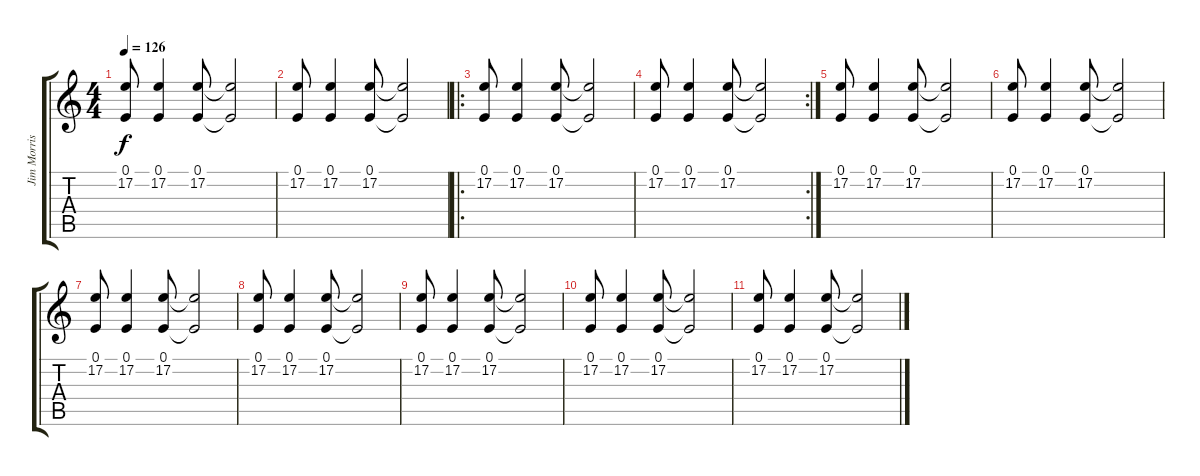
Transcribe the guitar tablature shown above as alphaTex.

\track ("Jim Morrison" "Jim Morris") {instrument lead8bassandlead}
\staff {score tabs}
\tuning (E4 B3 G3 D3 A2 E2) {hide}
\ts (4 4)
\tempo 126
\clef g2
\ks c
(0.1 17.2).8{dy f} (0.1 17.2).4 (0.1 17.2).8 (0.1{t} 17.2{t}).2 |
(0.1 17.2).8 (0.1 17.2).4 (0.1 17.2).8 (0.1{t} 17.2{t}).2{volume 10} |
\ro
(0.1 17.2).8 (0.1 17.2).4 (0.1 17.2).8 (0.1{t} 17.2{t}).2 |
\rc 2
(0.1 17.2).8 (0.1 17.2).4 (0.1 17.2).8 (0.1{t} 17.2{t}).2 |
(0.1 17.2).8{volume 7} (0.1 17.2).4 (0.1 17.2).8 (0.1{t} 17.2{t}).2 |
(0.1 17.2).8 (0.1 17.2).4 (0.1 17.2).8 (0.1{t} 17.2{t}).2 |
(0.1 17.2).8{volume 0} (0.1 17.2).4 (0.1 17.2).8 (0.1{t} 17.2{t}).2 |
(0.1 17.2).8 (0.1 17.2).4 (0.1 17.2).8 (0.1{t} 17.2{t}).2 |
(0.1 17.2).8 (0.1 17.2).4 (0.1 17.2).8 (0.1{t} 17.2{t}).2 |
(0.1 17.2).8 (0.1 17.2).4 (0.1 17.2).8 (0.1{t} 17.2{t}).2 |
(0.1 17.2).8 (0.1 17.2).4 (0.1 17.2).8 (0.1{t} 17.2{t}).2
